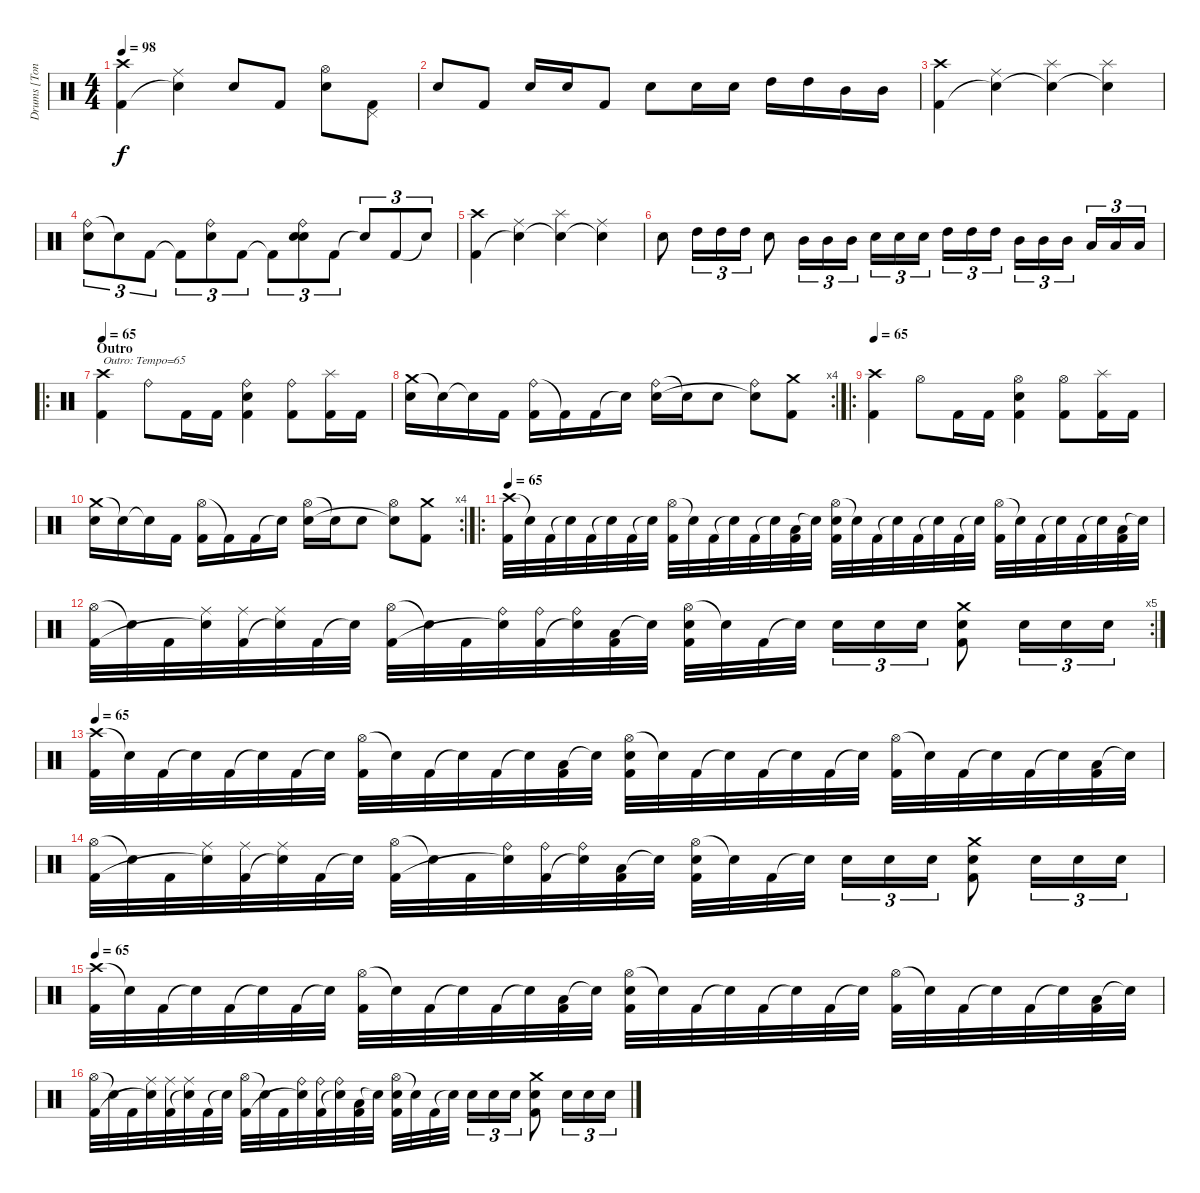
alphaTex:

\track ("Drums [Tony Laureano]" "Drums [Ton") {instrument percussion}
\staff {score}
\articulation defaults
\ts (4 4)
\tempo 98
\clef neutral
\ks c
("Crash high (hit)" "Kick (hit) 2").4{dy f} ("Ride (middle)" "Snare (hit)"{t}).4 "Electric Snare (hit)".8 "Kick (hit) 2".8 ("Hi-Hat (open)" "Electric Snare (hit)").8 ("Pedal Hi-Hat (hit)" "Kick (hit) 2").8 |
"Electric Snare (hit)".8 "Kick (hit) 2".8 "Electric Snare (hit)".16 "Electric Snare (hit)".16 "Kick (hit) 2".8 "Electric Snare (hit)".8 "Electric Snare (hit)".16 "Electric Snare (hit)".16 "High Tom (hit)".16 "High Tom (hit)".16 "Mid Tom (hit)".16 "Mid Tom (hit)".16 |
("Crash high (hit)" "Kick (hit) 2").4 ("Ride (middle)" "Snare (hit)"{t}).4 ("Splash (hit)" "Snare (hit)"{t}).4 ("Splash (hit)" "Snare (hit)"{t}).4 |
("Ride (bell)" "Electric Snare (hit)").8{tu (3 2)} "Snare (hit)"{t}.8{tu (3 2)} "Kick (hit) 2".8{tu (3 2)} "Kick (hit) 2"{t}.8{tu (3 2)} ("Ride (bell)" "Electric Snare (hit)").8{tu (3 2)} "Kick (hit) 2".8{tu (3 2)} "Kick (hit) 2"{t}.8{tu (3 2)} ("Ride (bell)" "Electric Snare (hit)" "Snare (hit)").8{tu (3 2)} "Kick (hit) 2".8{tu (3 2)} "Snare (hit)"{t}.8{tu (3 2)} "Kick (hit) 2".8{tu (3 2)} "Snare (hit)"{t}.8{tu (3 2)} |
("Crash high (hit)" "Kick (hit) 2").4 ("Ride (middle)" "Snare (hit)"{t}).4 ("Splash (hit)" "Snare (hit)"{t}).4 ("Ride (middle)" "Snare (hit)"{t}).4 |
"Electric Snare (hit)".8 "High Tom (hit)".16{tu (3 2)} "High Tom (hit)".16{tu (3 2)} "High Tom (hit)".16{tu (3 2)} "Electric Snare (hit)".8 "Mid Tom (hit)".16{tu (3 2)} "Mid Tom (hit)".16{tu (3 2)} "Mid Tom (hit)".16{tu (3 2)} "Electric Snare (hit)".16{tu (3 2)} "Electric Snare (hit)".16{tu (3 2)} "Electric Snare (hit)".16{tu (3 2)} "High Tom (hit)".16{tu (3 2)} "High Tom (hit)".16{tu (3 2)} "High Tom (hit)".16{tu (3 2)} "Mid Tom (hit)".16{tu (3 2)} "Mid Tom (hit)".16{tu (3 2)} "Mid Tom (hit)".16{tu (3 2)} "Low Tom (hit)".16{tu (3 2)} "Low Tom (hit)".16{tu (3 2)} "Low Tom (hit)".16{tu (3 2)} |
\ro
\section ("" "Outro")
\tempo 65
("Crash high (hit)" "Kick (hit) 2").4{txt "Outro: Tempo=65"} "Ride (bell)".8 "Kick (hit) 2".16 "Kick (hit) 2".16 ("Ride (bell)" "Electric Snare (hit)" "Kick (hit) 2").4 ("Ride (bell)" "Kick (hit) 2").8 ("Splash (hit)" "Kick (hit) 2").16 "Kick (hit) 2".16 |
\rc 4
("Crash medium (hit)" "Electric Snare (hit)").16 "Snare (hit)"{t}.16 "Snare (hit)"{t}.16 "Kick (hit) 2".16 ("Ride (bell)" "Kick (hit) 2").16 "Kick (hit) 2"{t}.16 "Kick (hit) 2".16 "Snare (hit)"{t}.16 ("Ride (bell)" "Electric Snare (hit)").16 "Snare (hit)"{t}.16 "Electric Snare (hit)".8 ("Ride (bell)" "Snare (hit)"{t}).8 ("Crash medium (hit)" "Kick (hit) 2").8 |
\ro
\tempo 65
("Crash high (hit)" "Kick (hit) 2").4 "Hi-Hat (open)".8 "Kick (hit) 2".16 "Kick (hit) 2".16 ("Hi-Hat (open)" "Electric Snare (hit)" "Kick (hit) 2").4 ("Hi-Hat (open)" "Kick (hit) 2").8 ("Splash (hit)" "Kick (hit) 2").16 "Kick (hit) 2".16 |
\rc 4
("Crash medium (hit)" "Electric Snare (hit)").16 "Snare (hit)"{t}.16 "Snare (hit)"{t}.16 "Kick (hit) 2".16 ("Hi-Hat (open)" "Kick (hit) 2").16 "Kick (hit) 2"{t}.16 "Kick (hit) 2".16 "Snare (hit)"{t}.16 ("Hi-Hat (open)" "Electric Snare (hit)").16 "Snare (hit)"{t}.16 "Electric Snare (hit)".8 ("Hi-Hat (open)" "Snare (hit)"{t}).8 ("Crash medium (hit)" "Kick (hit) 2").8 |
\ro
\tempo 65
("Crash high (hit)" "Kick (hit) 2").32 "Snare (hit)"{t}.32 "Kick (hit) 2".32 "Snare (hit)"{t}.32 "Kick (hit) 2".32 "Snare (hit)"{t}.32 "Kick (hit) 2".32 "Snare (hit)"{t}.32 ("Hi-Hat (open)" "Kick (hit) 2").32 "Snare (hit)"{t}.32 "Kick (hit) 2".32 "Snare (hit)"{t}.32 "Kick (hit) 2".32 "Snare (hit)"{t}.32 ("Low Tom (hit)" "Kick (hit) 2").32 "Snare (hit)"{t}.32 ("Hi-Hat (open)" "Electric Snare (hit)" "Kick (hit) 2").32 "Snare (hit)"{t}.32 "Kick (hit) 2".32 "Snare (hit)"{t}.32 "Kick (hit) 2".32 "Snare (hit)"{t}.32 "Kick (hit) 2".32 "Snare (hit)"{t}.32 ("Hi-Hat (open)" "Kick (hit) 2").32 "Snare (hit)"{t}.32 "Kick (hit) 2".32 "Snare (hit)"{t}.32 "Kick (hit) 2".32 "Snare (hit)"{t}.32 ("Low Tom (hit)" "Kick (hit) 2").32 "Snare (hit)"{t}.32 |
\rc 5
("Hi-Hat (open)" "Kick (hit) 2").32 "Snare (hit)"{t}.32 "Kick (hit) 2".32 ("Ride (middle)" "Snare (hit)"{t}).32 ("Ride (middle)" "Kick (hit) 2").32 ("Ride (middle)" "Snare (hit)"{t}).32 "Kick (hit) 2".32 "Snare (hit)"{t}.32 ("Hi-Hat (open)" "Kick (hit) 2").32 "Snare (hit)"{t}.32 "Kick (hit) 2".32 ("Ride (bell)" "Snare (hit)"{t}).32 ("Ride (bell)" "Kick (hit) 2").32 ("Ride (bell)" "Snare (hit)"{t}).32 ("Low Tom (hit)" "Kick (hit) 2").32 "Snare (hit)"{t}.32 ("Hi-Hat (open)" "Electric Snare (hit)" "Kick (hit) 2").32 "Snare (hit)"{t}.32 "Kick (hit) 2".32 "Snare (hit)"{t}.32 "Electric Snare (hit)".16{tu (3 2)} "Electric Snare (hit)".16{tu (3 2)} "Electric Snare (hit)".16{tu (3 2)} ("Crash medium (hit)" "Electric Snare (hit)" "Kick (hit) 2").8 "Electric Snare (hit)".16{tu (3 2)} "Electric Snare (hit)".16{tu (3 2)} "Electric Snare (hit)".16{tu (3 2)} |
\tempo 65
("Crash high (hit)" "Kick (hit) 2").32 "Snare (hit)"{t}.32 "Kick (hit) 2".32 "Snare (hit)"{t}.32 "Kick (hit) 2".32 "Snare (hit)"{t}.32 "Kick (hit) 2".32 "Snare (hit)"{t}.32 ("Hi-Hat (open)" "Kick (hit) 2").32 "Snare (hit)"{t}.32 "Kick (hit) 2".32 "Snare (hit)"{t}.32 "Kick (hit) 2".32 "Snare (hit)"{t}.32 ("Low Tom (hit)" "Kick (hit) 2").32 "Snare (hit)"{t}.32 ("Hi-Hat (open)" "Electric Snare (hit)" "Kick (hit) 2").32 "Snare (hit)"{t}.32 "Kick (hit) 2".32 "Snare (hit)"{t}.32 "Kick (hit) 2".32 "Snare (hit)"{t}.32 "Kick (hit) 2".32 "Snare (hit)"{t}.32 ("Hi-Hat (open)" "Kick (hit) 2").32 "Snare (hit)"{t}.32 "Kick (hit) 2".32 "Snare (hit)"{t}.32 "Kick (hit) 2".32 "Snare (hit)"{t}.32 ("Low Tom (hit)" "Kick (hit) 2").32 "Snare (hit)"{t}.32 |
("Hi-Hat (open)" "Kick (hit) 2").32 "Snare (hit)"{t}.32 "Kick (hit) 2".32 ("Ride (middle)" "Snare (hit)"{t}).32 ("Ride (middle)" "Kick (hit) 2").32 ("Ride (middle)" "Snare (hit)"{t}).32 "Kick (hit) 2".32 "Snare (hit)"{t}.32 ("Hi-Hat (open)" "Kick (hit) 2").32 "Snare (hit)"{t}.32 "Kick (hit) 2".32 ("Ride (bell)" "Snare (hit)"{t}).32 ("Ride (bell)" "Kick (hit) 2").32 ("Ride (bell)" "Snare (hit)"{t}).32 ("Low Tom (hit)" "Kick (hit) 2").32 "Snare (hit)"{t}.32 ("Hi-Hat (open)" "Electric Snare (hit)" "Kick (hit) 2").32 "Snare (hit)"{t}.32 "Kick (hit) 2".32 "Snare (hit)"{t}.32 "Electric Snare (hit)".16{tu (3 2)} "Electric Snare (hit)".16{tu (3 2)} "Electric Snare (hit)".16{tu (3 2)} ("Crash medium (hit)" "Electric Snare (hit)" "Kick (hit) 2").8 "Electric Snare (hit)".16{tu (3 2)} "Electric Snare (hit)".16{tu (3 2)} "Electric Snare (hit)".16{tu (3 2)} |
\tempo 65
("Crash high (hit)" "Kick (hit) 2").32 "Snare (hit)"{t}.32 "Kick (hit) 2".32 "Snare (hit)"{t}.32 "Kick (hit) 2".32 "Snare (hit)"{t}.32 "Kick (hit) 2".32 "Snare (hit)"{t}.32 ("Hi-Hat (open)" "Kick (hit) 2").32 "Snare (hit)"{t}.32 "Kick (hit) 2".32 "Snare (hit)"{t}.32 "Kick (hit) 2".32 "Snare (hit)"{t}.32 ("Low Tom (hit)" "Kick (hit) 2").32 "Snare (hit)"{t}.32 ("Hi-Hat (open)" "Electric Snare (hit)" "Kick (hit) 2").32 "Snare (hit)"{t}.32 "Kick (hit) 2".32 "Snare (hit)"{t}.32 "Kick (hit) 2".32 "Snare (hit)"{t}.32 "Kick (hit) 2".32 "Snare (hit)"{t}.32 ("Hi-Hat (open)" "Kick (hit) 2").32 "Snare (hit)"{t}.32 "Kick (hit) 2".32 "Snare (hit)"{t}.32 "Kick (hit) 2".32 "Snare (hit)"{t}.32 ("Low Tom (hit)" "Kick (hit) 2").32 "Snare (hit)"{t}.32 |
("Hi-Hat (open)" "Kick (hit) 2").32 "Snare (hit)"{t}.32 "Kick (hit) 2".32 ("Ride (middle)" "Snare (hit)"{t}).32 ("Ride (middle)" "Kick (hit) 2").32 ("Ride (middle)" "Snare (hit)"{t}).32 "Kick (hit) 2".32 "Snare (hit)"{t}.32 ("Hi-Hat (open)" "Kick (hit) 2").32 "Snare (hit)"{t}.32 "Kick (hit) 2".32 ("Ride (bell)" "Snare (hit)"{t}).32 ("Ride (bell)" "Kick (hit) 2").32 ("Ride (bell)" "Snare (hit)"{t}).32 ("Low Tom (hit)" "Kick (hit) 2").32 "Snare (hit)"{t}.32 ("Hi-Hat (open)" "Electric Snare (hit)" "Kick (hit) 2").32 "Snare (hit)"{t}.32 "Kick (hit) 2".32 "Snare (hit)"{t}.32 "Electric Snare (hit)".16{tu (3 2)} "Electric Snare (hit)".16{tu (3 2)} "Electric Snare (hit)".16{tu (3 2)} ("Crash medium (hit)" "Electric Snare (hit)" "Kick (hit) 2").8 "Electric Snare (hit)".16{tu (3 2)} "Electric Snare (hit)".16{tu (3 2)} "Electric Snare (hit)".16{tu (3 2)}
